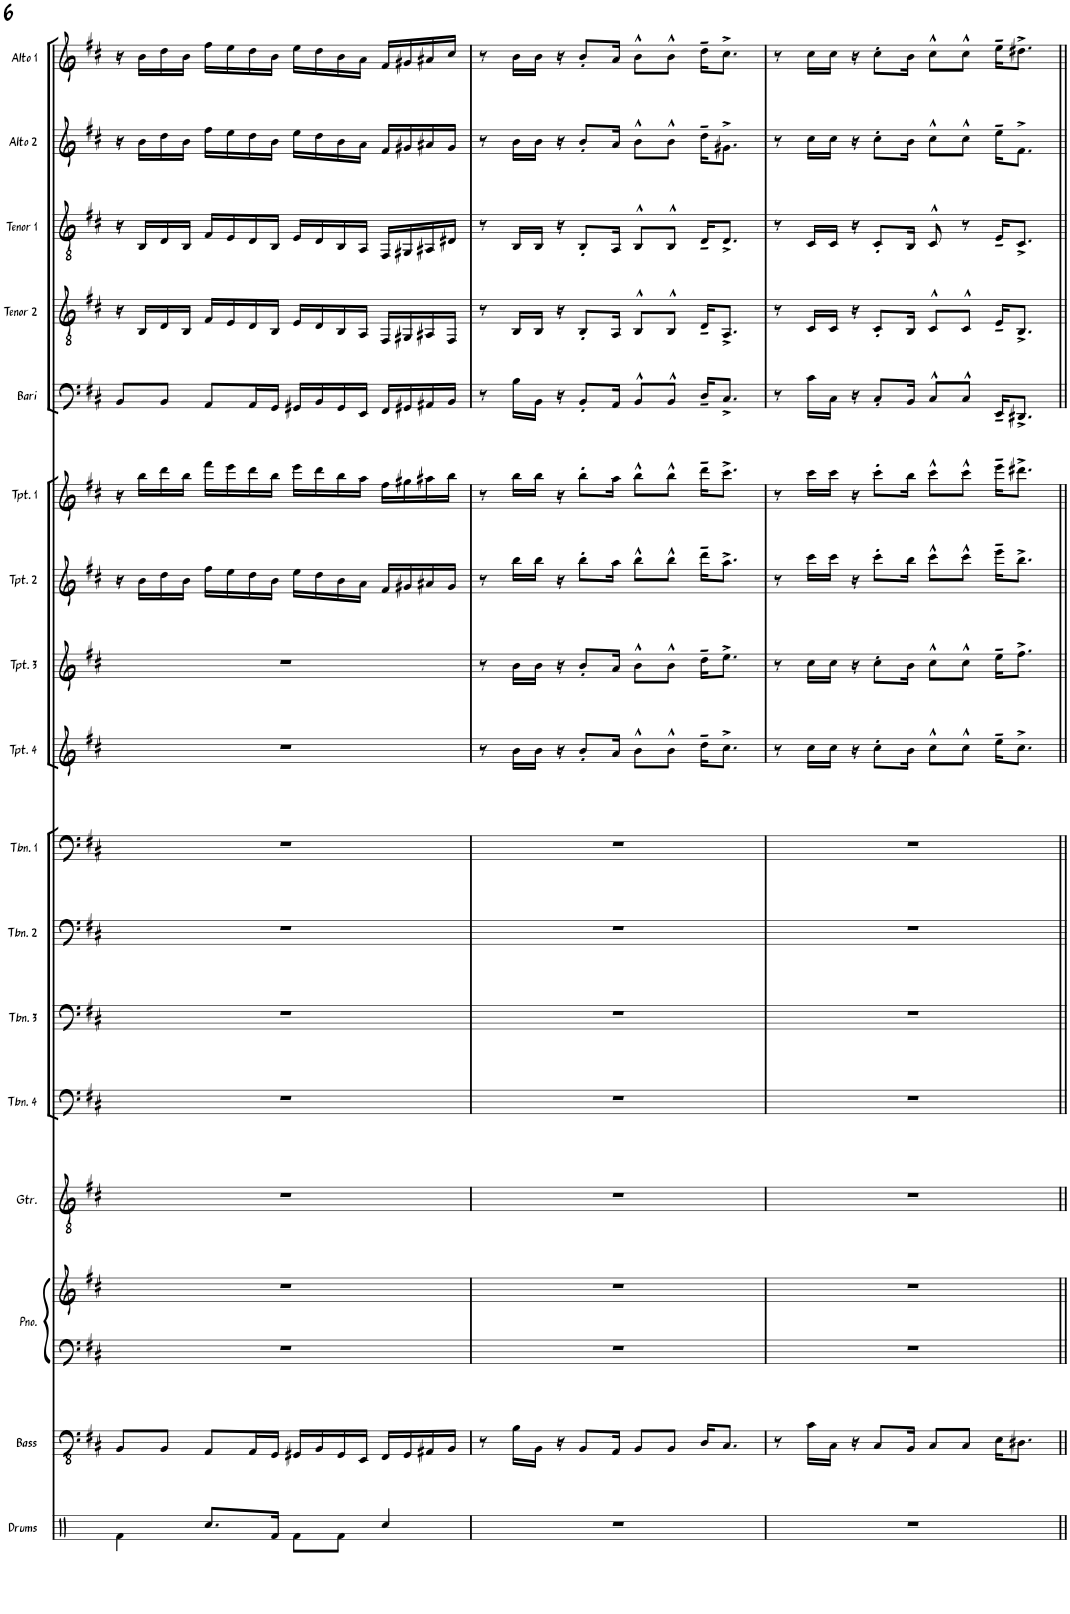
**kern	**kern	**kern	**kern	**kern	**kern	**kern	**kern	**kern	**kern	**kern	**kern	**kern	**kern	**kern	**kern	**kern	**kern
*part17	*part16	*part15	*part15	*part14	*part13	*part12	*part11	*part10	*part9	*part8	*part7	*part6	*part5	*part4	*part3	*part2	*part1
*staff18	*staff17	*staff16	*staff15	*staff14	*staff13	*staff12	*staff11	*staff10	*staff9	*staff8	*staff7	*staff6	*staff5	*staff4	*staff3	*staff2	*staff1
*I"Drums	*I"Bass	*I"Piano	*	*I"Guitar	*I"Trombone 4	*I"Trombone 3	*I"Trombone 2	*I"Trombone 1	*I"Trumpet 4	*I"Trumpet 3	*I"Trumpet 2	*I"Trumpet 1	*I"Bari Sax	*I"Tenor Sax 2	*I"Tenor Sax 1	*I"Alto Sax 2	*I"Alto Sax 1
*I'Drums	*I'Bass	*I'Pno.	*	*I'Gtr.	*I'Tbn. 4	*I'Tbn. 3	*I'Tbn. 2	*I'Tbn. 1	*I'Tpt. 4	*I'Tpt. 3	*I'Tpt. 2	*I'Tpt. 1	*I'Bari	*I'Tenor 2	*I'Tenor 1	*I'Alto 2	*I'Alto 1
!!LO:PB:g=z
*clefX	*clefFv4	*clefF4	*clefG2	*clefGv2	*clefF4	*clefF4	*clefF4	*clefF4	*clefG2	*clefG2	*clefG2	*clefG2	*clefF4	*clefGv2	*clefGv2	*clefG2	*clefG2
*	*	*	*	*	*	*	*	*	*ITrd1c2	*ITrd1c2	*ITrd1c2	*ITrd1c2	*ITrd12c21	*ITrd8c14	*ITrd8c14	*ITrd5c9	*ITrd5c9
*k[]	*k[f#c#]	*k[f#c#]	*k[f#c#]	*k[f#c#]	*k[f#c#]	*k[f#c#]	*k[f#c#]	*k[f#c#]	*k[f#c#]	*k[f#c#]	*k[f#c#]	*k[f#c#]	*k[f#c#]	*k[f#c#]	*k[f#c#]	*k[f#c#]	*k[f#c#]
*M4/4	*M4/4	*M4/4	*M4/4	*M4/4	*M4/4	*M4/4	*M4/4	*M4/4	*M4/4	*M4/4	*M4/4	*M4/4	*M4/4	*M4/4	*M4/4	*M4/4	*M4/4
=25	=25	=25	=25	=25	=25	=25	=25	=25	=25	=25	=25	=25	=25	=25	=25	=25	=25
4Rf\	8BBB/L	1r	1r	1r	1r	1r	1r	1r	1r	1r	16r	16r	8BB/L	16r	16r	16r	16r
.	.	.	.	.	.	.	.	.	.	.	16b\LL	16bb\LL	.	16BB/LL	16BB/LL	16b\LL	16b\LL
.	8BBB/J	.	.	.	.	.	.	.	.	.	16dd\	16ddd\	8BB/J	16D/	16D/	16dd\	16dd\
.	.	.	.	.	.	.	.	.	.	.	16b\JJ	16bb\JJ	.	16BB/JJ	16BB/JJ	16b\JJ	16b\JJ
8.Rcc/L	8AAA/L	.	.	.	.	.	.	.	.	.	16ff#\LL	16fff#\LL	8AA/L	16F#/LL	16F#/LL	16ff#\LL	16ff#\LL
.	.	.	.	.	.	.	.	.	.	.	16ee\	16eee\	.	16E/	16E/	16ee\	16ee\
.	16AAA/L	.	.	.	.	.	.	.	.	.	16dd\	16ddd\	16AA/L	16D/	16D/	16dd\	16dd\
16Rf/Jk	16GGG/JJ	.	.	.	.	.	.	.	.	.	16b\JJ	16bb\JJ	16GG/JJ	16BB/JJ	16BB/JJ	16b\JJ	16b\JJ
8Rf\L	16GGG#X/LL	.	.	.	.	.	.	.	.	.	16ee\LL	16eee\LL	16GG#X/LL	16E/LL	16E/LL	16ee\LL	16ee\LL
.	16BBB/	.	.	.	.	.	.	.	.	.	16dd\	16ddd\	16BB/	16D/	16D/	16dd\	16dd\
8Rf\J	16GGG#/	.	.	.	.	.	.	.	.	.	16b\	16bb\	16GG#/	16BB/	16BB/	16b\	16b\
.	16EEE/JJ	.	.	.	.	.	.	.	.	.	16a\JJ	16aa\JJ	16EE/JJ	16AA/JJ	16AA/JJ	16a\JJ	16a\JJ
4Rcc/	16FFF#/LL	.	.	.	.	.	.	.	.	.	16f#/LL	16ff#\LL	16FF#/LL	16FF#/LL	16FF#/LL	16f#/LL	16f#/LL
.	16GGG#/	.	.	.	.	.	.	.	.	.	16g#X/	16gg#X\	16GG#X/	16GG#X/	16GG#X/	16g#X/	16g#X/
.	16AAA#X/	.	.	.	.	.	.	.	.	.	16a#X/	16aa#X\	16AA#X/	16AA#X/	16AA#X/	16a#X/	16a#X/
.	16BBB/JJ	.	.	.	.	.	.	.	.	.	16g#/JJ	16bb\JJ	16BB/JJ	16FF#/JJ	16D#X/JJ	16g#/JJ	16cc#/JJ
=26	=26	=26	=26	=26	=26	=26	=26	=26	=26	=26	=26	=26	=26	=26	=26	=26	=26
1r	8r	1r	1r	1r	1r	1r	1r	1r	8r	8r	8r	8r	8r	8r	8r	8r	8r
.	16BB\LL	.	.	.	.	.	.	.	16b\LL	16b\LL	16bb\LL	16bb\LL	16B\LL	16BB/LL	16BB/LL	16b\LL	16b\LL
.	16BBB\JJ	.	.	.	.	.	.	.	16b\JJ	16b\JJ	16bb\JJ	16bb\JJ	16BB\JJ	16BB/JJ	16BB/JJ	16b\JJ	16b\JJ
.	16r	.	.	.	.	.	.	.	16r	16r	16r	16r	16r	16r	16r	16r	16r
.	8BBB/L	.	.	.	.	.	.	.	8b'/L	8b'/L	8bb'\L	8bb'\L	8BB'/L	8BB'/L	8BB'/L	8b'/L	8b'/L
.	16AAA/Jk	.	.	.	.	.	.	.	16a/Jk	16a/Jk	16aa\Jk	16aa\Jk	16AA/Jk	16AA/Jk	16AA/Jk	16a/Jk	16a/Jk
.	8BBB/L	.	.	.	.	.	.	.	8b^^\L	8b^^\L	8bb^^\L	8bb^^\L	8BB^^/L	8BB^^/L	8BB^^/L	8b^^\L	8b^^\L
.	8BBB/J	.	.	.	.	.	.	.	8b^^\J	8b^^\J	8bb^^\J	8bb^^\J	8BB^^/J	8BB^^/J	8BB^^/J	8b^^\J	8b^^\J
.	16DD/KL	.	.	.	.	.	.	.	16dd~\KL	16dd~\KL	16ddd~\KL	16ddd~\KL	16D~/KL	16D~/KL	16D~/KL	16dd~\KL	16dd~\KL
.	8.CC#/J	.	.	.	.	.	.	.	8.cc#^\J	8.ee^\J	8.aa^\J	8.ccc#^\J	8.C#^/J	8.AA^/J	8.D^/J	8.g#X^\J	8.cc#^\J
=27	=27	=27	=27	=27	=27	=27	=27	=27	=27	=27	=27	=27	=27	=27	=27	=27	=27
1r	8r	1r	1r	1r	1r	1r	1r	1r	8r	8r	8r	8r	8r	8r	8r	8r	8r
.	16C#\LL	.	.	.	.	.	.	.	16cc#\LL	16cc#\LL	16ccc#\LL	16ccc#\LL	16c#\LL	16C#/LL	16C#/LL	16cc#\LL	16cc#\LL
.	16CC#\JJ	.	.	.	.	.	.	.	16cc#\JJ	16cc#\JJ	16ccc#\JJ	16ccc#\JJ	16C#\JJ	16C#/JJ	16C#/JJ	16cc#\JJ	16cc#\JJ
.	16r	.	.	.	.	.	.	.	16r	16r	16r	16r	16r	16r	16r	16r	16r
.	8CC#/L	.	.	.	.	.	.	.	8cc#'\L	8cc#'\L	8ccc#'\L	8ccc#'\L	8C#'/L	8C#'/L	8C#'/L	8cc#'\L	8cc#'\L
.	16BBB/Jk	.	.	.	.	.	.	.	16b\Jk	16b\Jk	16bb\Jk	16bb\Jk	16BB/Jk	16BB/Jk	16BB/Jk	16b\Jk	16b\Jk
.	8CC#/L	.	.	.	.	.	.	.	8cc#^^\L	8cc#^^\L	8ccc#^^\L	8ccc#^^\L	8C#^^/L	8C#^^/L	8C#^^/	8cc#^^\L	8cc#^^\L
.	8CC#/J	.	.	.	.	.	.	.	8cc#^^\J	8cc#^^\J	8ccc#^^\J	8ccc#^^\J	8C#^^/J	8C#^^/J	8r	8cc#^^\J	8cc#^^\J
.	16EE\KL	.	.	.	.	.	.	.	16ee~\KL	16ee~\KL	16eee~\KL	16eee~\KL	16EE~/KL	16E~/KL	16E~/KL	16ee~\KL	16ee~\KL
.	8.DD#X\J	.	.	.	.	.	.	.	8.cc#^\J	8.ff#^\J	8.bb^\J	8.ddd#X^\J	8.DD#X^/J	8.BB^/J	8.C#^/J	8.f#^\J	8.dd#X^\J
=||	=||	=||	=||	=||	=||	=||	=||	=||	=||	=||	=||	=||	=||	=||	=||	=||	=||
*-	*-	*-	*-	*-	*-	*-	*-	*-	*-	*-	*-	*-	*-	*-	*-	*-	*-
